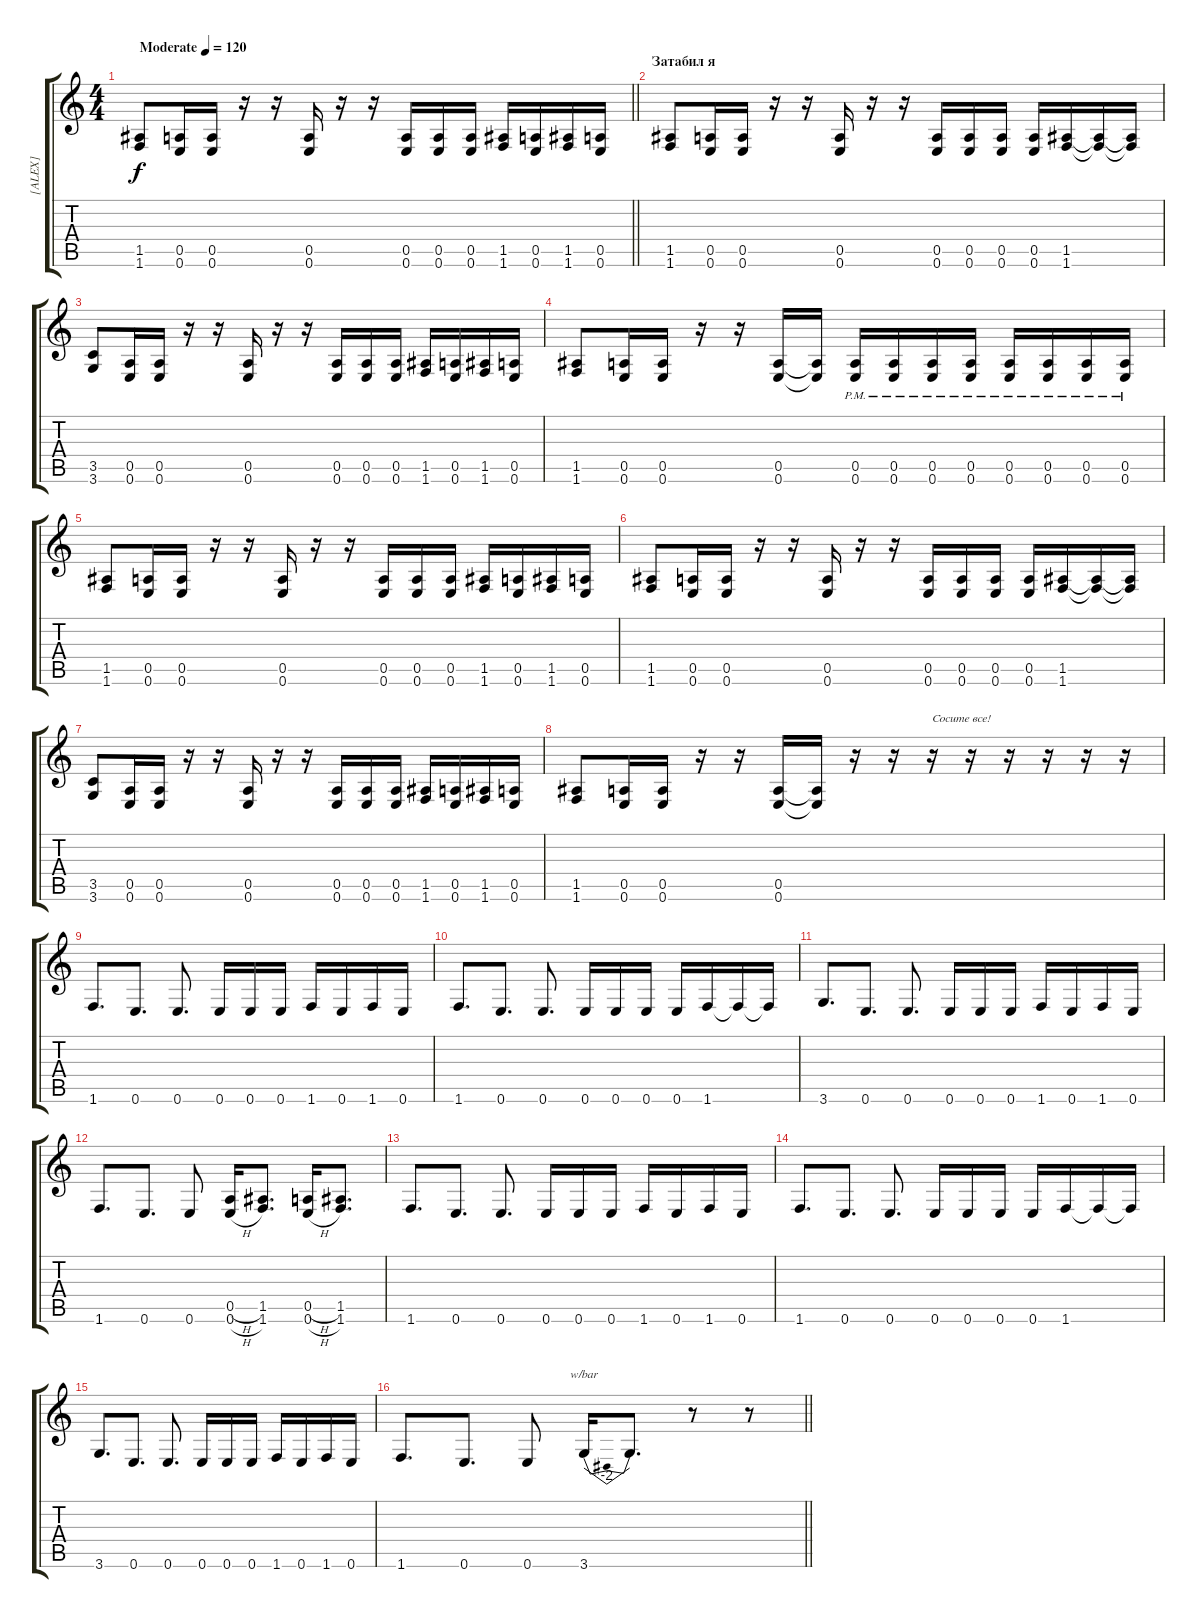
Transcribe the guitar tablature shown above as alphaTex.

\track ("[ALEX]" "[ALEX]") {instrument distortionguitar}
\staff {score tabs}
\tuning (E4 B3 G3 D3 A2 E2) {hide}
\ts (4 4)
\tempo (120 "Moderate")
\clef g2
\barLineRight lightlight
\ks c
(1.5 1.6).8{dy f instrument distortionguitar} (0.5 0.6).16 (0.5 0.6).16 r.16 r.16 (0.5 0.6).16 r.16 r.16 (0.5 0.6).16 (0.5 0.6).16 (0.5 0.6).16 (1.5 1.6).16 (0.5 0.6).16 (1.5 1.6).16 (0.5 0.6).16 |
\section ("" "Затабил я")
(1.5 1.6).8 (0.5 0.6).16 (0.5 0.6).16 r.16 r.16 (0.5 0.6).16 r.16 r.16 (0.5 0.6).16 (0.5 0.6).16 (0.5 0.6).16 (0.5 0.6).16 (1.5 1.6).16 (1.5{t} 1.6{t}).16 (1.5{t} 1.6{t}).16 |
(3.5 3.6).8 (0.5 0.6).16 (0.5 0.6).16 r.16 r.16 (0.5 0.6).16 r.16 r.16 (0.5 0.6).16 (0.5 0.6).16 (0.5 0.6).16 (1.5 1.6).16 (0.5 0.6).16 (1.5 1.6).16 (0.5 0.6).16 |
(1.5 1.6).8 (0.5 0.6).16 (0.5 0.6).16 r.16 r.16 (0.5 0.6).16 (0.5{t} 0.6{t}).16 (0.5{pm} 0.6{pm}).16 (0.5{pm} 0.6{pm}).16 (0.5{pm} 0.6{pm}).16 (0.5{pm} 0.6{pm}).16 (0.5{pm} 0.6{pm}).16 (0.5{pm} 0.6{pm}).16 (0.5{pm} 0.6{pm}).16 (0.5{pm} 0.6{pm}).16 |
(1.5 1.6).8 (0.5 0.6).16 (0.5 0.6).16 r.16 r.16 (0.5 0.6).16 r.16 r.16 (0.5 0.6).16 (0.5 0.6).16 (0.5 0.6).16 (1.5 1.6).16 (0.5 0.6).16 (1.5 1.6).16 (0.5 0.6).16 |
(1.5 1.6).8 (0.5 0.6).16 (0.5 0.6).16 r.16 r.16 (0.5 0.6).16 r.16 r.16 (0.5 0.6).16 (0.5 0.6).16 (0.5 0.6).16 (0.5 0.6).16 (1.5 1.6).16 (1.5{t} 1.6{t}).16 (1.5{t} 1.6{t}).16 |
(3.5 3.6).8 (0.5 0.6).16 (0.5 0.6).16 r.16 r.16 (0.5 0.6).16 r.16 r.16 (0.5 0.6).16 (0.5 0.6).16 (0.5 0.6).16 (1.5 1.6).16 (0.5 0.6).16 (1.5 1.6).16 (0.5 0.6).16 |
(1.5 1.6).8 (0.5 0.6).16 (0.5 0.6).16 r.16 r.16 (0.5 0.6).16 (0.5{t} 0.6{t}).16 r.16 r.16 r.16{txt "Сосите все!"} r.16 r.16 r.16 r.16 r.16 |
1.6.8{d} 0.6.8{d} 0.6.8{d} 0.6.16 0.6.16 0.6.16 1.6.16 0.6.16 1.6.16 0.6.16 |
1.6.8{d} 0.6.8{d} 0.6.8{d} 0.6.16 0.6.16 0.6.16 0.6.16 1.6.16 1.6{t}.16 1.6{t}.16 |
3.6.8{d} 0.6.8{d} 0.6.8{d} 0.6.16 0.6.16 0.6.16 1.6.16 0.6.16 1.6.16 0.6.16 |
1.6.8{d} 0.6.8{d} 0.6.8 (0.5{h} 0.6{h}).16 (1.5 1.6).8{d} (0.5{h} 0.6{h}).16 (1.5 1.6).8{d} |
1.6.8{d} 0.6.8{d} 0.6.8{d} 0.6.16 0.6.16 0.6.16 1.6.16 0.6.16 1.6.16 0.6.16 |
1.6.8{d} 0.6.8{d} 0.6.8{d} 0.6.16 0.6.16 0.6.16 0.6.16 1.6.16 1.6{t}.16 1.6{t}.16 |
3.6.8{d} 0.6.8{d} 0.6.8{d} 0.6.16 0.6.16 0.6.16 1.6.16 0.6.16 1.6.16 0.6.16 |
\barLineRight lightlight
1.6.8{d} 0.6.8{d} 0.6.8 3.6.16{tbe (dip default 0 0 30 -8 60 0)} 3.6{t}.8{d} r.8 r.8
